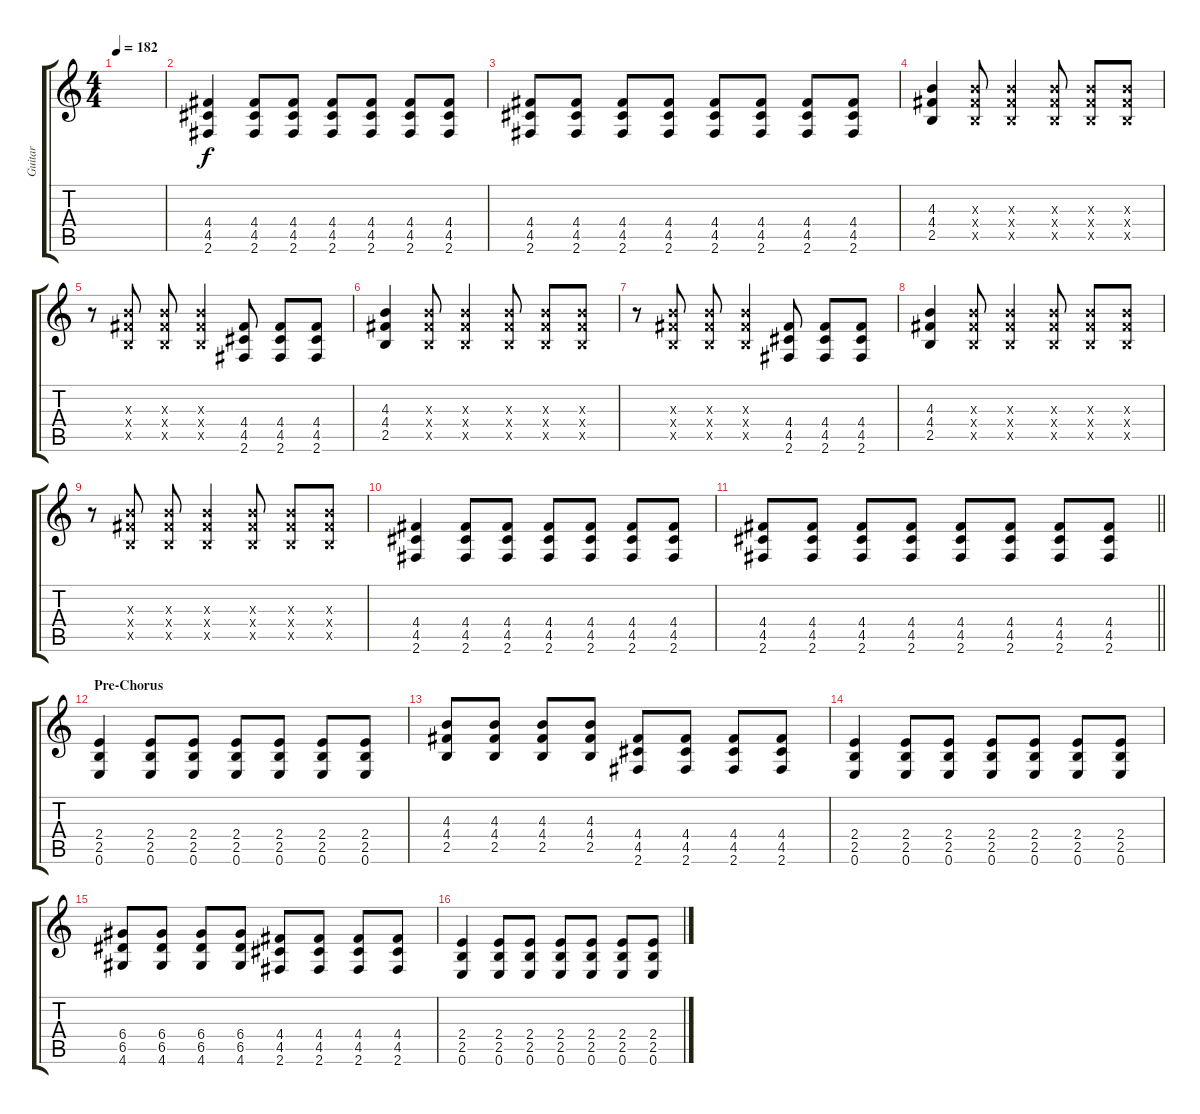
\track ("Guitar" "Guitar") {instrument distortionguitar}
\staff {score tabs}
\tuning (E4 B3 G3 D3 A2 E2) {hide}
\ts (4 4)
\tempo 182
\clef g2
\ks c
|
(4.4 4.5 2.6).4 (4.4 4.5 2.6).8 (4.4 4.5 2.6).8 (4.4 4.5 2.6).8 (4.4 4.5 2.6).8 (4.4 4.5 2.6).8 (4.4 4.5 2.6).8 |
(4.4 4.5 2.6).8 (4.4 4.5 2.6).8 (4.4 4.5 2.6).8 (4.4 4.5 2.6).8 (4.4 4.5 2.6).8 (4.4 4.5 2.6).8 (4.4 4.5 2.6).8 (4.4 4.5 2.6).8 |
(4.3 4.4 2.5).4 (4.3{x} 4.4{x} 2.5{x}).8 (4.3{x} 4.4{x} 2.5{x}).4 (4.3{x} 4.4{x} 2.5{x}).8 (4.3{x} 4.4{x} 2.5{x}).8 (4.3{x} 4.4{x} 2.5{x}).8 |
r.8 (4.3{x} 4.4{x} 2.5{x}).8 (4.3{x} 4.4{x} 2.5{x}).8 (4.3{x} 4.4{x} 2.5{x}).4 (4.4 4.5 2.6).8 (4.4 4.5 2.6).8 (4.4 4.5 2.6).8 |
(4.3 4.4 2.5).4 (4.3{x} 4.4{x} 2.5{x}).8 (4.3{x} 4.4{x} 2.5{x}).4 (4.3{x} 4.4{x} 2.5{x}).8 (4.3{x} 4.4{x} 2.5{x}).8 (4.3{x} 4.4{x} 2.5{x}).8 |
r.8 (4.3{x} 4.4{x} 2.5{x}).8 (4.3{x} 4.4{x} 2.5{x}).8 (4.3{x} 4.4{x} 2.5{x}).4 (4.4 4.5 2.6).8 (4.4 4.5 2.6).8 (4.4 4.5 2.6).8 |
(4.3 4.4 2.5).4 (4.3{x} 4.4{x} 2.5{x}).8 (4.3{x} 4.4{x} 2.5{x}).4 (4.3{x} 4.4{x} 2.5{x}).8 (4.3{x} 4.4{x} 2.5{x}).8 (4.3{x} 4.4{x} 2.5{x}).8 |
r.8 (4.3{x} 4.4{x} 2.5{x}).8 (4.3{x} 4.4{x} 2.5{x}).8 (4.3{x} 4.4{x} 2.5{x}).4 (4.3{x} 4.4{x} 2.5{x}).8 (4.3{x} 4.4{x} 2.5{x}).8 (4.3{x} 4.4{x} 2.5{x}).8 |
(4.4 4.5 2.6).4 (4.4 4.5 2.6).8 (4.4 4.5 2.6).8 (4.4 4.5 2.6).8 (4.4 4.5 2.6).8 (4.4 4.5 2.6).8 (4.4 4.5 2.6).8 |
\barLineRight lightlight
(4.4 4.5 2.6).8 (4.4 4.5 2.6).8 (4.4 4.5 2.6).8 (4.4 4.5 2.6).8 (4.4 4.5 2.6).8 (4.4 4.5 2.6).8 (4.4 4.5 2.6).8 (4.4 4.5 2.6).8 |
\section ("" "Pre-Chorus")
(2.4 2.5 0.6).4 (2.4 2.5 0.6).8 (2.4 2.5 0.6).8 (2.4 2.5 0.6).8 (2.4 2.5 0.6).8 (2.4 2.5 0.6).8 (2.4 2.5 0.6).8 |
(4.3 4.4 2.5).8 (4.3 4.4 2.5).8 (4.3 4.4 2.5).8 (4.3 4.4 2.5).8 (4.4 4.5 2.6).8 (4.4 4.5 2.6).8 (4.4 4.5 2.6).8 (4.4 4.5 2.6).8 |
(2.4 2.5 0.6).4 (2.4 2.5 0.6).8 (2.4 2.5 0.6).8 (2.4 2.5 0.6).8 (2.4 2.5 0.6).8 (2.4 2.5 0.6).8 (2.4 2.5 0.6).8 |
(6.4 6.5 4.6).8 (6.4 6.5 4.6).8 (6.4 6.5 4.6).8 (6.4 6.5 4.6).8 (4.4 4.5 2.6).8 (4.4 4.5 2.6).8 (4.4 4.5 2.6).8 (4.4 4.5 2.6).8 |
(2.4 2.5 0.6).4 (2.4 2.5 0.6).8 (2.4 2.5 0.6).8 (2.4 2.5 0.6).8 (2.4 2.5 0.6).8 (2.4 2.5 0.6).8 (2.4 2.5 0.6).8
